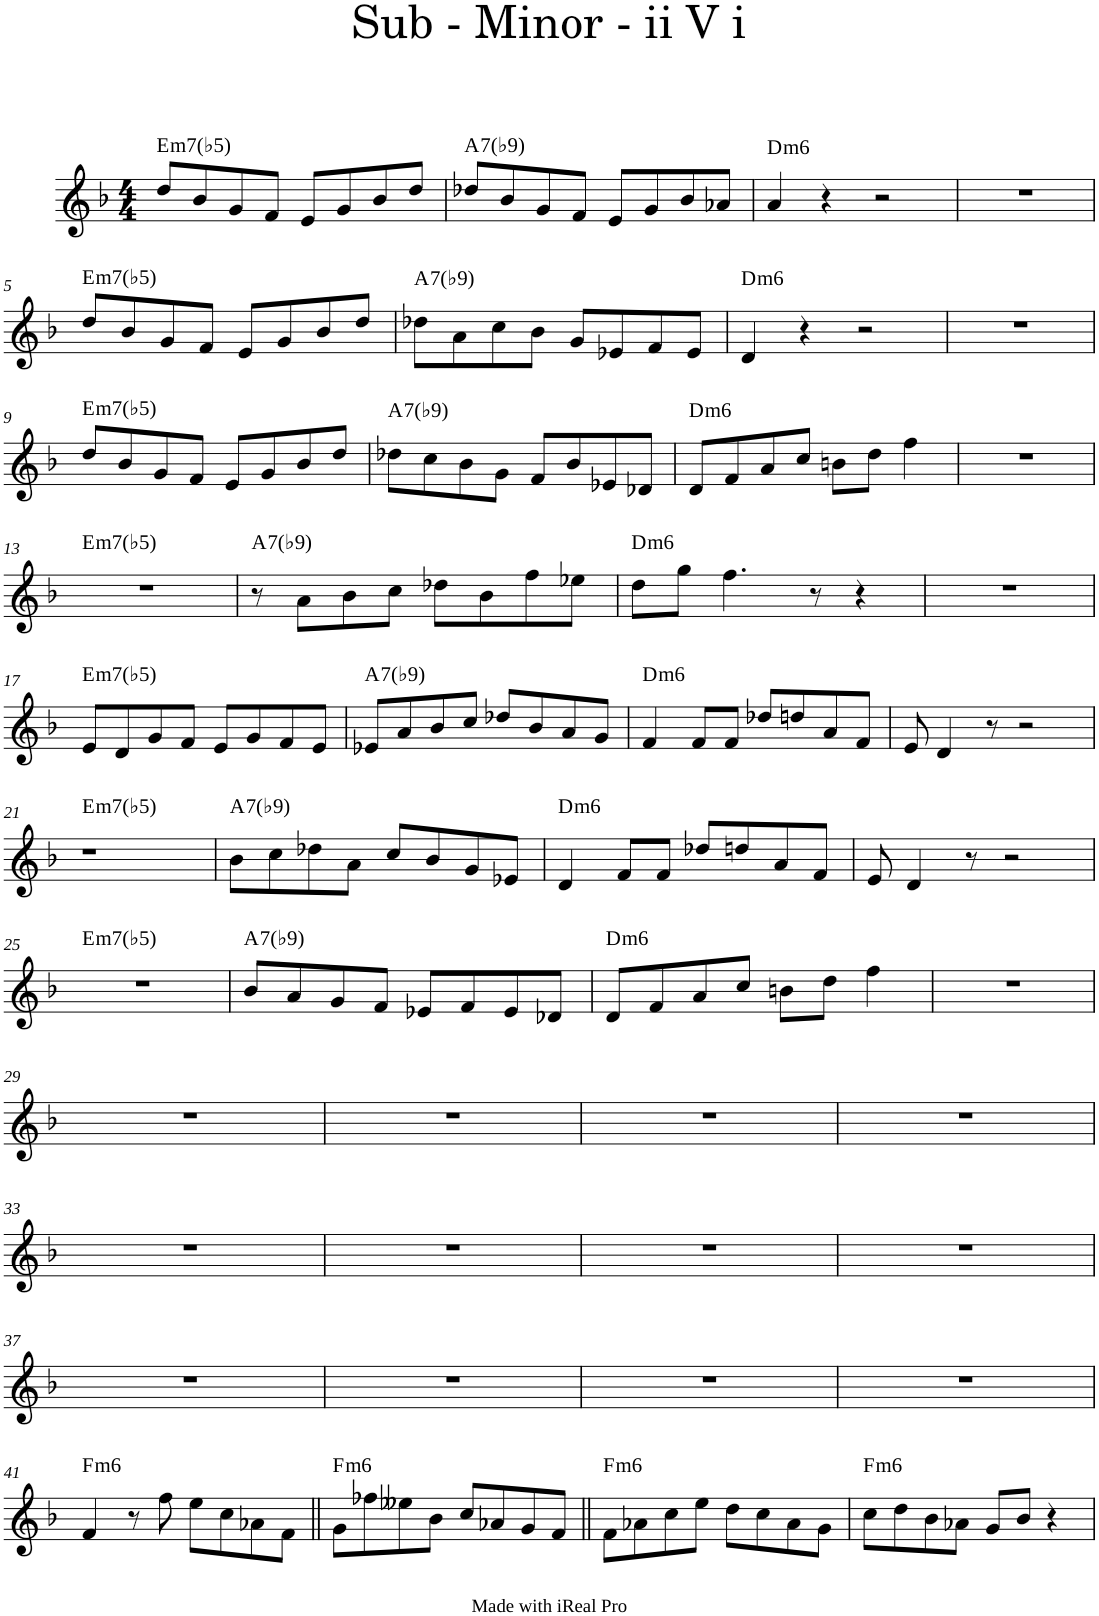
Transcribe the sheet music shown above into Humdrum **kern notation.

**kern	**harte
*part1	*part1
*staff1	*
*I"Lead sheet	*
*clefG2	*
*k[b-]	*
*M4/4	*
=1	=1
!	!LO:H:kt=m7(b5)
8dd/L	E:hdim7
8b-/	.
8g/	.
8f/J	.
8e/L	.
8g/	.
8b-/	.
8dd/J	.
=2	=2
!	!LO:H:kt=7
8dd-X/L	A:7(b9)
8b-/	.
8g/	.
8f/J	.
8e/L	.
8g/	.
8b-/	.
8a-X/J	.
=3	=3
!	!LO:H:kt=m6
4a/	D:min6
4r	.
2r	.
=4	=4
1r	.
!!LO:LB:g=z
=5	=5
!	!LO:H:kt=m7(b5)
8dd/L	E:hdim7
8b-/	.
8g/	.
8f/J	.
8e/L	.
8g/	.
8b-/	.
8dd/J	.
=6	=6
!	!LO:H:kt=7
8dd-X\L	A:7(b9)
8a\	.
8cc\	.
8b-\J	.
8g/L	.
8e-X/	.
8f/	.
8e-/J	.
=7	=7
!	!LO:H:kt=m6
4d/	D:min6
4r	.
2r	.
=8	=8
1r	.
!!LO:LB:g=z
=9	=9
!	!LO:H:kt=m7(b5)
8dd/L	E:hdim7
8b-/	.
8g/	.
8f/J	.
8e/L	.
8g/	.
8b-/	.
8dd/J	.
=10	=10
!	!LO:H:kt=7
8dd-X\L	A:7(b9)
8cc\	.
8b-\	.
8g\J	.
8f/L	.
8b-/	.
8e-X/	.
8d-X/J	.
=11	=11
!	!LO:H:kt=m6
8d/L	D:min6
8f/	.
8a/	.
8cc/J	.
8bn\L	.
8dd\J	.
4ff\	.
=12	=12
1r	.
!!LO:LB:g=z
=13	=13
!	!LO:H:kt=m7(b5)
1r	E:hdim7
=14	=14
!	!LO:H:kt=7
8r	A:7(b9)
8a\L	.
8b-\	.
8cc\J	.
8dd-X\L	.
8b-\	.
8ff\	.
8ee-X\J	.
=15	=15
!	!LO:H:kt=m6
8dd\L	D:min6
8gg\J	.
4.ff\	.
8r	.
4r	.
=16	=16
1r	.
!!LO:LB:g=z
=17	=17
!	!LO:H:kt=m7(b5)
8e/L	E:hdim7
8d/	.
8g/	.
8f/J	.
8e/L	.
8g/	.
8f/	.
8e/J	.
=18	=18
!	!LO:H:kt=7
8e-X/L	A:7(b9)
8a/	.
8b-/	.
8cc/J	.
8dd-X/L	.
8b-/	.
8a/	.
8g/J	.
=19	=19
!	!LO:H:kt=m6
4f/	D:min6
8f/L	.
8f/J	.
8dd-X/L	.
8ddn/	.
8a/	.
8f/J	.
=20	=20
8e/	.
4d/	.
8r	.
2r	.
!!LO:LB:g=z
=21	=21
!	!LO:H:kt=m7(b5)
1r	E:hdim7
=22	=22
!	!LO:H:kt=7
8b-\L	A:7(b9)
8cc\	.
8dd-X\	.
8a\J	.
8cc/L	.
8b-/	.
8g/	.
8e-X/J	.
=23	=23
!	!LO:H:kt=m6
4d/	D:min6
8f/L	.
8f/J	.
8dd-X/L	.
8ddn/	.
8a/	.
8f/J	.
=24	=24
8e/	.
4d/	.
8r	.
2r	.
!!LO:LB:g=z
=25	=25
!	!LO:H:kt=m7(b5)
1r	E:hdim7
=26	=26
!	!LO:H:kt=7
8b-/L	A:7(b9)
8a/	.
8g/	.
8f/J	.
8e-X/L	.
8f/	.
8e-/	.
8d-X/J	.
=27	=27
!	!LO:H:kt=m6
8d/L	D:min6
8f/	.
8a/	.
8cc/J	.
8bn\L	.
8dd\J	.
4ff\	.
=28	=28
1r	.
!!LO:LB:g=z
=29	=29
1r	.
=30	=30
1r	.
=31	=31
1r	.
=32	=32
1r	.
!!LO:LB:g=z
=33	=33
*k[b-]	*
1r	.
=34	=34
1r	.
=35	=35
1r	.
=36	=36
1r	.
!!LO:LB:g=z
=37	=37
1r	.
=38	=38
1r	.
=39	=39
1r	.
=40	=40
1r	.
!!LO:LB:g=z
=41	=41
!	!LO:H:kt=m6
4f/	F:min6
8r	.
8ff\	.
8ee\L	.
8cc\	.
8a-X\	.
8f\J	.
=42||	=42||
!	!LO:H:kt=m6
8g\L	F:min6
8ff-X\	.
8ee--X\	.
8b-\J	.
8cc/L	.
8a-X/	.
8g/	.
8f/J	.
=43||	=43||
!	!LO:H:kt=m6
8f\L	F:min6
8a-X\	.
8cc\	.
8ee\J	.
8dd\L	.
8cc\	.
8a-\	.
8g\J	.
=44	=44
!	!LO:H:kt=m6
8cc\L	F:min6
8dd\	.
8b-\	.
8a-X\J	.
8g/L	.
8b-/J	.
4r	.
=	=
*-	*-
